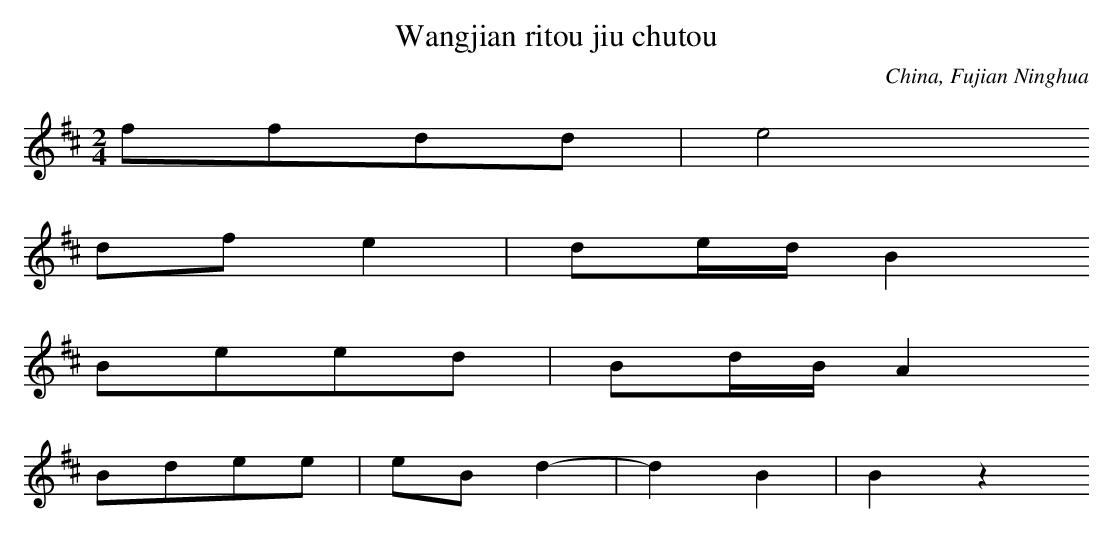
X:1
T: Wangjian ritou jiu chutou
O: China, Fujian Ninghua
M: 2/4
L: 1/16
K: D
f2f2d2d2 | e8
d2f2e4 | d2edB4
B2e2e2d2 | B2dBA4
B2d2e2e2 | e2B2d4- | d4B4 | B4z4
